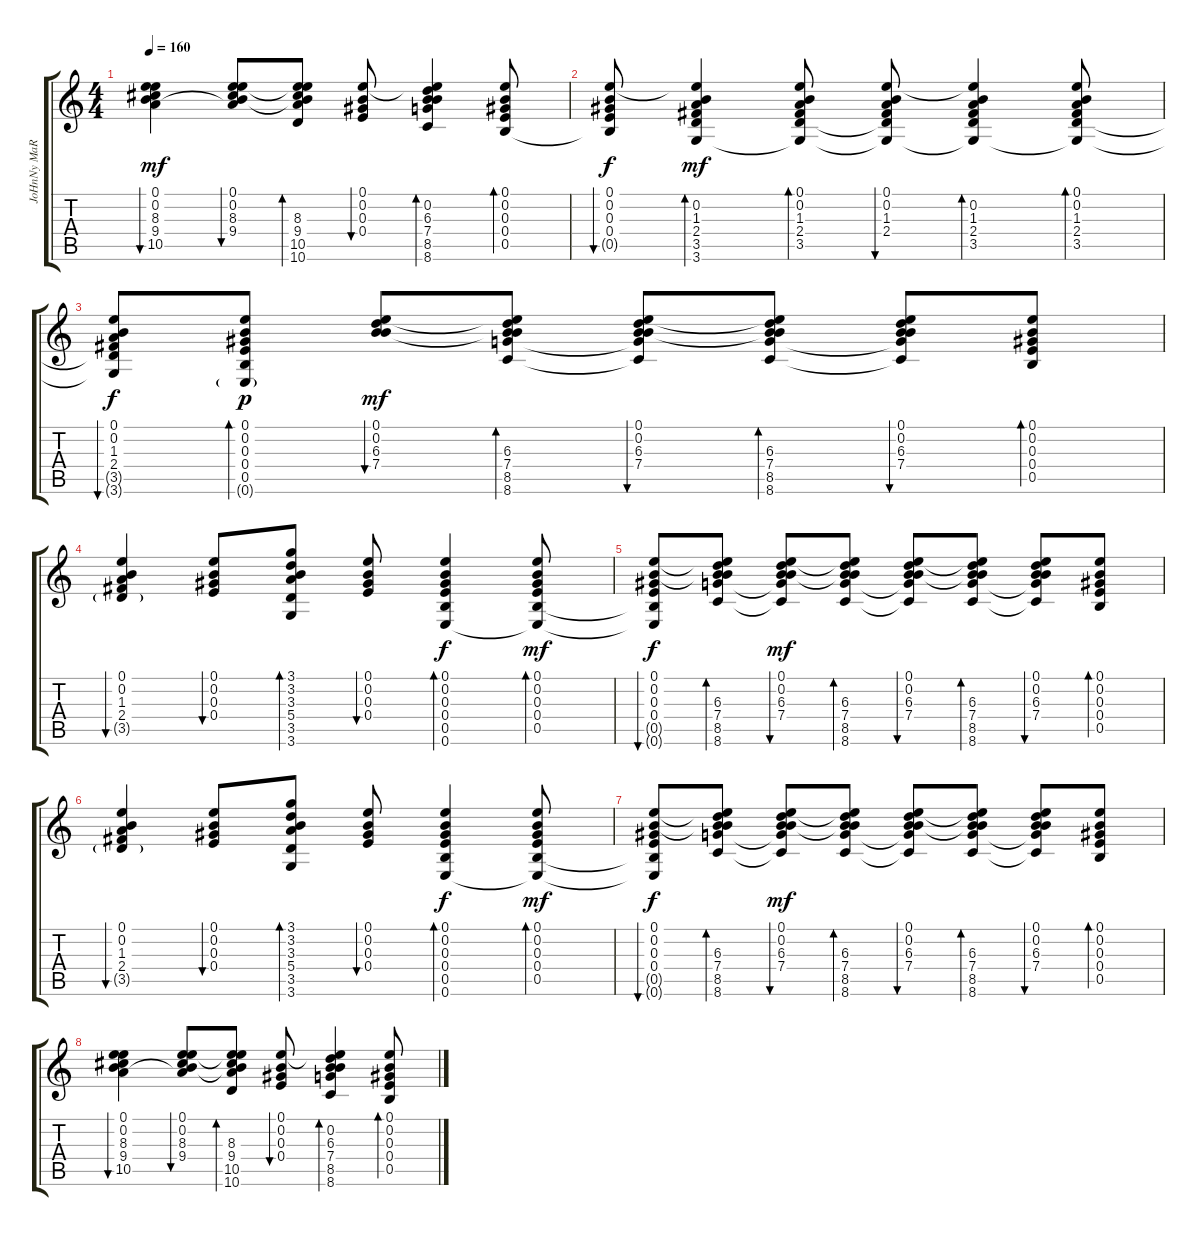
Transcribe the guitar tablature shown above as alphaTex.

\track ("JoHnNy MaRr" "JoHnNy MaR") {instrument electricguitarclean}
\staff {score tabs}
\tuning (E4 B3 Ab3 E3 B2 E2) {hide}
\ts (4 4)
\tempo 160
\clef g2
\ks c
(0.1 0.2 8.3 9.4 10.5).4{bu 30 dy mf} (0.1 0.2 8.3 9.4 10.5{t}).8{bu 30} (0.1{t} 0.2{t} 8.3 9.4 10.5 10.6).8{bd 30} (0.1 0.2 0.3 0.4).8{bu 30} (0.1{t} 0.2 6.3 7.4 8.5 8.6).4{bd 30} (0.1 0.2 0.3 0.4 0.5).8{bd 30} |
(0.1 0.2 0.3 0.4 0.5{t}).8{bu 60 dy f} (0.1{t} 0.2 1.3 2.4 3.5 3.6).4{bd 30 dy mf} (0.1 0.2 1.3 2.4 3.5 3.6{t}).8{bd 30} (0.1 0.2 1.3 2.4 3.5{t} 3.6{t}).8{bu 30} (0.1{t} 0.2 1.3 2.4 3.5 3.6{t}).4{bd 30} (0.1 0.2 1.3 2.4 3.5 3.6{t}).8{bd 30} |
(0.1 0.2 1.3 2.4 3.5{t} 3.6{t}).8{bu 30 dy f} (0.1 0.2 0.3 0.4 0.5 0.6{g}).8{bd 60 dy p volume 13} (0.1 0.2 6.3 7.4).8{bu 30 dy mf volume 16} (0.1{t} 0.2{t} 6.3 7.4 8.5 8.6).8{bd 30} (0.1 0.2 6.3 7.4 8.5{t} 8.6{t}).8{bu 30} (0.1{t} 0.2{t} 6.3 7.4 8.5 8.6).8{bd 30} (0.1 0.2 6.3 7.4 8.5{t} 8.6{t}).8{bu 30} (0.1 0.2 0.3 0.4 0.5).8{bd 30} |
(0.1 0.2 1.3 2.4 3.5{g}).4{bu 30} (0.1 0.2 0.3 0.4).8{bu 30} (3.1 3.2 3.3 5.4 3.5 3.6).8{bd 30} (0.1 0.2 0.3 0.4).8{bu 60} (0.1 0.2 0.3 0.4 0.5 0.6).4{bd 30 dy f} (0.1 0.2 0.3 0.4 0.5 0.6{t}).8{bd 30 dy mf} |
(0.1 0.2 0.3 0.4 0.5{t} 0.6{t}).8{bu 30 dy f} (0.1{t} 0.2{t} 6.3 7.4 8.5 8.6).8{bd 30} (0.1 0.2 6.3 7.4 8.5{t} 8.6{t}).8{bu 60 dy mf} (0.1{t} 0.2{t} 6.3 7.4 8.5 8.6).8{bd 30} (0.1 0.2 6.3 7.4 8.5{t} 8.6{t}).8{bu 30} (0.1{t} 0.2{t} 6.3 7.4 8.5 8.6).8{bd 30} (0.1 0.2 6.3 7.4 8.5{t} 8.6{t}).8{bu 30} (0.1 0.2 0.3 0.4 0.5).8{bd 30} |
(0.1 0.2 1.3 2.4 3.5{g}).4{bu 30} (0.1 0.2 0.3 0.4).8{bu 30} (3.1 3.2 3.3 5.4 3.5 3.6).8{bd 30} (0.1 0.2 0.3 0.4).8{bu 60} (0.1 0.2 0.3 0.4 0.5 0.6).4{bd 30 dy f} (0.1 0.2 0.3 0.4 0.5 0.6{t}).8{bd 30 dy mf} |
(0.1 0.2 0.3 0.4 0.5{t} 0.6{t}).8{bu 30 dy f} (0.1{t} 0.2{t} 6.3 7.4 8.5 8.6).8{bd 30} (0.1 0.2 6.3 7.4 8.5{t} 8.6{t}).8{bu 60 dy mf} (0.1{t} 0.2{t} 6.3 7.4 8.5 8.6).8{bd 30} (0.1 0.2 6.3 7.4 8.5{t} 8.6{t}).8{bu 30} (0.1{t} 0.2{t} 6.3 7.4 8.5 8.6).8{bd 30} (0.1 0.2 6.3 7.4 8.5{t} 8.6{t}).8{bu 30} (0.1 0.2 0.3 0.4 0.5).8{bd 30} |
(0.1 0.2 8.3 9.4 10.5).4{bu 30} (0.1 0.2 8.3 9.4 10.5{t}).8{bu 30} (0.1{t} 0.2{t} 8.3 9.4 10.5 10.6).8{bd 30} (0.1 0.2 0.3 0.4).8{bu 30} (0.1{t} 0.2 6.3 7.4 8.5 8.6).4{bd 30} (0.1 0.2 0.3 0.4 0.5).8{bd 30}
